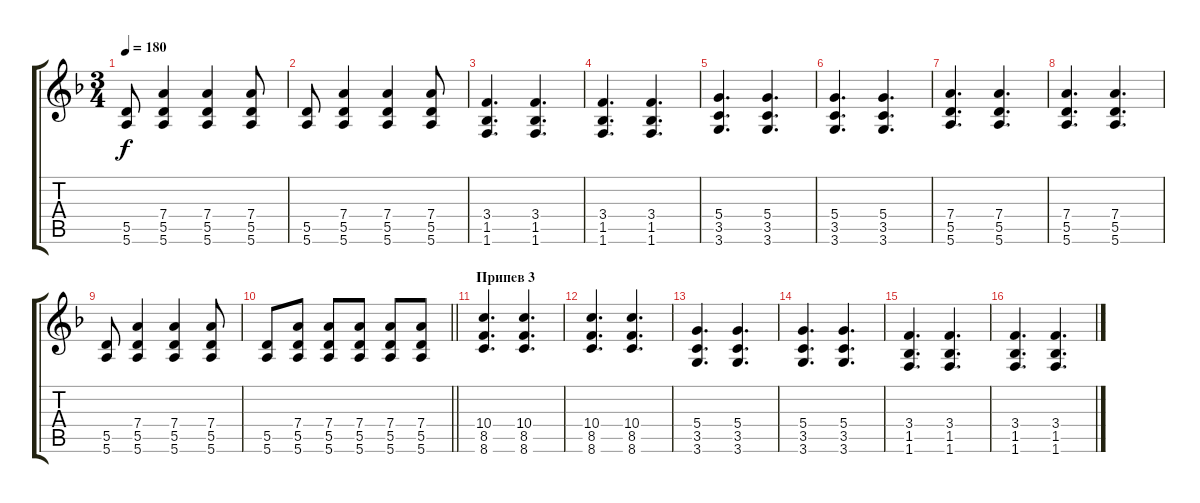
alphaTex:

\track "" {instrument acousticguitarsteel}
\staff {score tabs}
\tuning (E4 B3 G3 D3 A2 E2) {hide}
\ts (3 4)
\tempo 180
\clef g2
\ks dminor
(5.5 5.6).8{dy f} (7.4 5.5 5.6).4 (7.4 5.5 5.6).4 (7.4 5.5 5.6).8 |
(5.5 5.6).8 (7.4 5.5 5.6).4 (7.4 5.5 5.6).4 (7.4 5.5 5.6).8 |
(3.4 1.5 1.6).4{d} (3.4 1.5 1.6).4{d} |
(3.4 1.5 1.6).4{d} (3.4 1.5 1.6).4{d} |
(5.4 3.5 3.6).4{d} (5.4 3.5 3.6).4{d} |
(5.4 3.5 3.6).4{d} (5.4 3.5 3.6).4{d} |
(7.4 5.5 5.6).4{d} (7.4 5.5 5.6).4{d} |
(7.4 5.5 5.6).4{d} (7.4 5.5 5.6).4{d} |
(5.5 5.6).8 (7.4 5.5 5.6).4 (7.4 5.5 5.6).4 (7.4 5.5 5.6).8 |
\barLineRight lightlight
(5.5 5.6).8 (7.4 5.5 5.6).8 (7.4 5.5 5.6).8 (7.4 5.5 5.6).8 (7.4 5.5 5.6).8 (7.4 5.5 5.6).8 |
\section ("" "Припев 3")
(10.4 8.5 8.6).4{d} (10.4 8.5 8.6).4{d} |
(10.4 8.5 8.6).4{d} (10.4 8.5 8.6).4{d} |
(5.4 3.5 3.6).4{d} (5.4 3.5 3.6).4{d} |
(5.4 3.5 3.6).4{d} (5.4 3.5 3.6).4{d} |
(3.4 1.5 1.6).4{d} (3.4 1.5 1.6).4{d} |
(3.4 1.5 1.6).4{d} (3.4 1.5 1.6).4{d}
